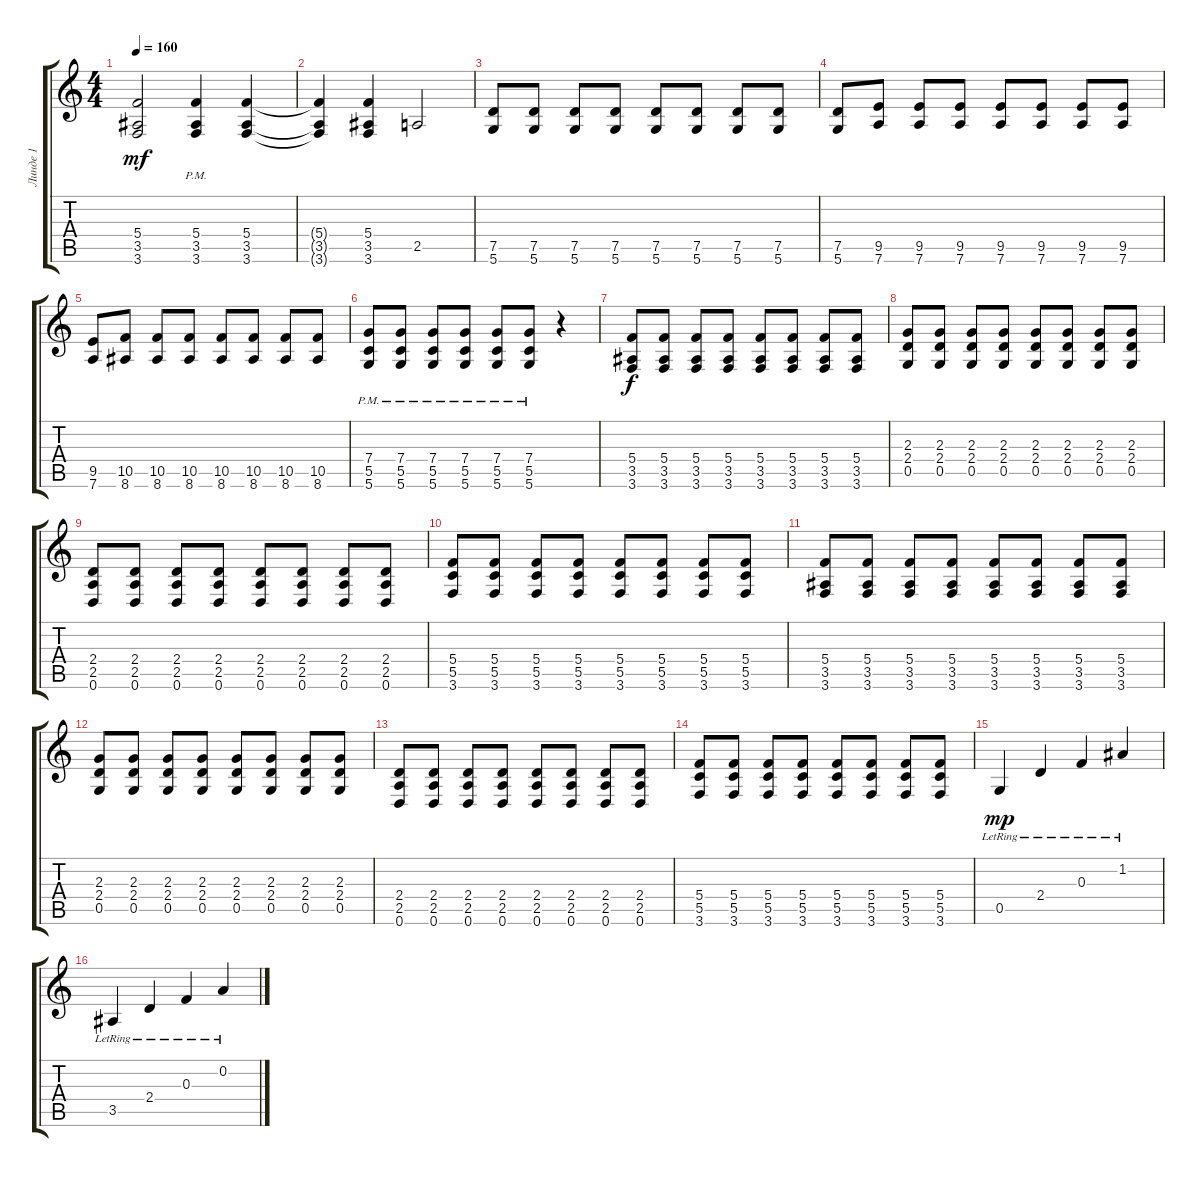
\track ("Линде 1" "Линде 1") {instrument distortionguitar}
\staff {score tabs}
\tuning (D4 A3 F3 C3 G2 D2) {hide}
\ts (4 4)
\tempo 160
\clef g2
\ks c
(5.4 3.5 3.6).2{dy mf} (5.4{pm} 3.5{pm} 3.6{pm}).4 (5.4 3.5 3.6).4 |
(5.4{t} 3.5{t} 3.6{t}).4 (5.4 3.5 3.6).4 2.5.2 |
(7.5 5.6).8 (7.5 5.6).8 (7.5 5.6).8 (7.5 5.6).8 (7.5 5.6).8 (7.5 5.6).8 (7.5 5.6).8 (7.5 5.6).8 |
(7.5 5.6).8 (9.5 7.6).8 (9.5 7.6).8 (9.5 7.6).8 (9.5 7.6).8 (9.5 7.6).8 (9.5 7.6).8 (9.5 7.6).8 |
(9.5 7.6).8 (10.5 8.6).8 (10.5 8.6).8 (10.5 8.6).8 (10.5 8.6).8 (10.5 8.6).8 (10.5 8.6).8 (10.5 8.6).8 |
(7.4{pm} 5.5{pm} 5.6{pm}).8 (7.4{pm} 5.5{pm} 5.6{pm}).8 (7.4{pm} 5.5{pm} 5.6{pm}).8 (7.4{pm} 5.5{pm} 5.6{pm}).8 (7.4{pm} 5.5{pm} 5.6{pm}).8 (7.4{pm} 5.5{pm} 5.6{pm}).8 r.4 |
(5.4 3.5 3.6).8{dy f} (5.4 3.5 3.6).8 (5.4 3.5 3.6).8 (5.4 3.5 3.6).8 (5.4 3.5 3.6).8 (5.4 3.5 3.6).8 (5.4 3.5 3.6).8 (5.4 3.5 3.6).8 |
(2.3 2.4 0.5).8 (2.3 2.4 0.5).8 (2.3 2.4 0.5).8 (2.3 2.4 0.5).8 (2.3 2.4 0.5).8 (2.3 2.4 0.5).8 (2.3 2.4 0.5).8 (2.3 2.4 0.5).8 |
(2.4 2.5 0.6).8 (2.4 2.5 0.6).8 (2.4 2.5 0.6).8 (2.4 2.5 0.6).8 (2.4 2.5 0.6).8 (2.4 2.5 0.6).8 (2.4 2.5 0.6).8 (2.4 2.5 0.6).8 |
(5.4 5.5 3.6).8 (5.4 5.5 3.6).8 (5.4 5.5 3.6).8 (5.4 5.5 3.6).8 (5.4 5.5 3.6).8 (5.4 5.5 3.6).8 (5.4 5.5 3.6).8 (5.4 5.5 3.6).8 |
(5.4 3.5 3.6).8 (5.4 3.5 3.6).8 (5.4 3.5 3.6).8 (5.4 3.5 3.6).8 (5.4 3.5 3.6).8 (5.4 3.5 3.6).8 (5.4 3.5 3.6).8 (5.4 3.5 3.6).8 |
(2.3 2.4 0.5).8 (2.3 2.4 0.5).8 (2.3 2.4 0.5).8 (2.3 2.4 0.5).8 (2.3 2.4 0.5).8 (2.3 2.4 0.5).8 (2.3 2.4 0.5).8 (2.3 2.4 0.5).8 |
(2.4 2.5 0.6).8 (2.4 2.5 0.6).8 (2.4 2.5 0.6).8 (2.4 2.5 0.6).8 (2.4 2.5 0.6).8 (2.4 2.5 0.6).8 (2.4 2.5 0.6).8 (2.4 2.5 0.6).8 |
(5.4 5.5 3.6).8 (5.4 5.5 3.6).8 (5.4 5.5 3.6).8 (5.4 5.5 3.6).8 (5.4 5.5 3.6).8 (5.4 5.5 3.6).8 (5.4 5.5 3.6).8 (5.4 5.5 3.6).8 |
0.5{lr}.4{dy mp instrument overdrivenguitar} 2.4{lr}.4 0.3{lr}.4 1.2{lr}.4 |
3.5{lr}.4 2.4{lr}.4 0.3{lr}.4 0.2{lr}.4
